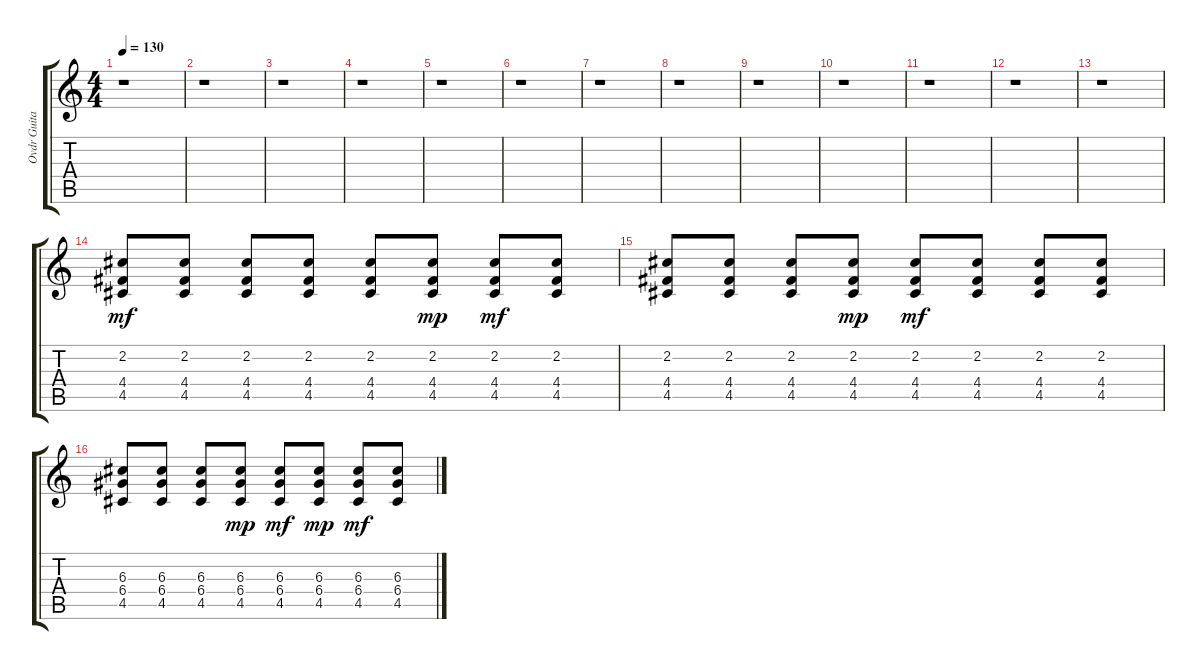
\track ("Ovdr Guitar" "Ovdr Guita") {instrument overdrivenguitar}
\staff {score tabs}
\tuning (E4 B3 G3 D3 A2 E2) {hide}
\ts (4 4)
\tempo 130
\clef g2
\ks c
r.1{dy mf} |
r.1 |
r.1 |
r.1 |
r.1 |
r.1 |
r.1 |
r.1 |
r.1 |
r.1 |
r.1 |
r.1 |
r.1 |
(2.2 4.4 4.5).8 (2.2 4.4 4.5).8 (2.2 4.4 4.5).8 (2.2 4.4 4.5).8 (2.2 4.4 4.5).8 (2.2 4.4 4.5).8{dy mp} (2.2 4.4 4.5).8{dy mf} (2.2 4.4 4.5).8 |
(2.2 4.4 4.5).8 (2.2 4.4 4.5).8 (2.2 4.4 4.5).8 (2.2 4.4 4.5).8{dy mp} (2.2 4.4 4.5).8{dy mf} (2.2 4.4 4.5).8 (2.2 4.4 4.5).8 (2.2 4.4 4.5).8 |
(6.3 6.4 4.5).8 (6.3 6.4 4.5).8 (6.3 6.4 4.5).8 (6.3 6.4 4.5).8{dy mp} (6.3 6.4 4.5).8{dy mf} (6.3 6.4 4.5).8{dy mp} (6.3 6.4 4.5).8{dy mf} (6.3 6.4 4.5).8
